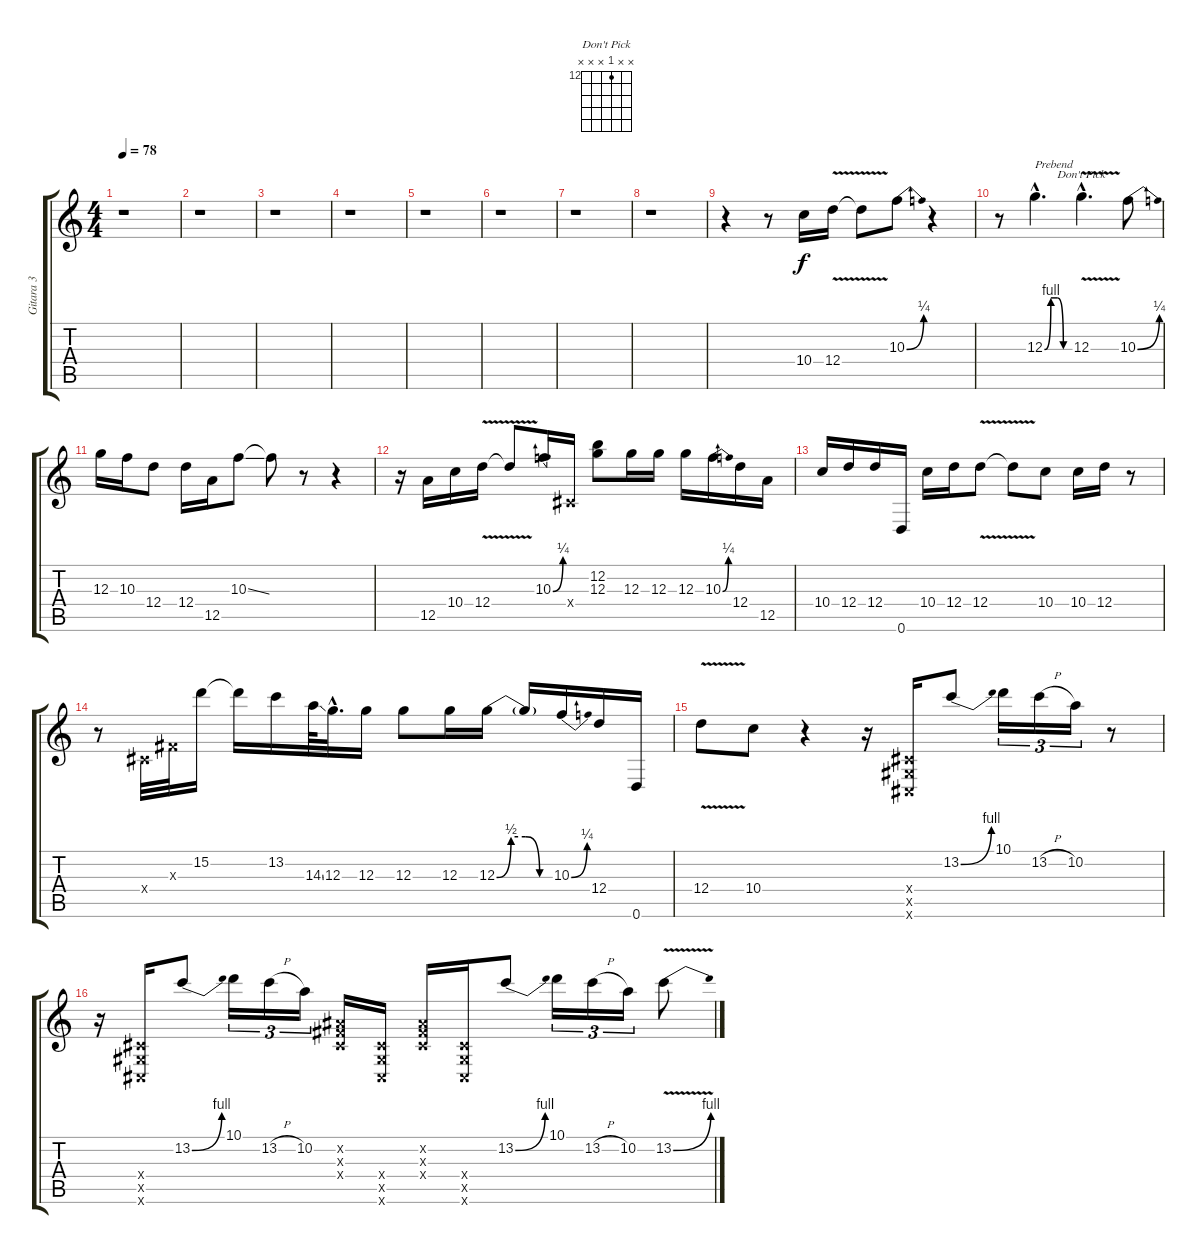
\track ("Gitara 3" "Gitara 3") {instrument overdrivenguitar}
\staff {score tabs}
\tuning (E4 B3 G3 D3 A2 D2) {hide}
\chord ("Don't Pick" x x 12 x x x) {firstfret 12}
\ts (4 4)
\tempo 78
\clef g2
\ks c
r.1{dy f} |
r.1 |
r.1 |
r.1 |
r.1 |
r.1 |
r.1 |
r.1 |
r.4 r.8 10.4.16 12.4{v}.16 12.4{t}.8 10.3{be (bend 0 0 60 1)}.8 r.4 |
r.8 12.3{be (custom 0 0 15 4 30 4 45 0 60 0) hac}.4{d txt "Prebend"} 12.3{v hac}.4{d ch "Don't Pick"} 10.3{be (bend 0 0 60 1)}.8 |
12.3.16 10.3.16 12.4.8 12.4.16 12.5.16 10.3{ss}.8 10.3{t}.8 r.8 r.4 |
r.16 12.5.16 10.4.16 12.4{v}.16 12.4{t}.8 10.3{be (bend 0 0 60 1)}.16 -1.4{x}.16 (12.2 12.3).8 12.3.16 12.3.16 12.3.16 10.3{be (bend 0 0 60 1)}.16 12.4.16 12.5.16 |
10.4.16 12.4.16 12.4.16 0.6.16 10.4.16 12.4.16 12.4{v}.8 12.4{t}.8 10.4.8 10.4.16 12.4.16 r.8 |
r.8 -1.4{x}.32 -1.3{x}.32 15.2.16 15.2{t}.16 13.2.16 14.3{ss}.64 12.3{hac}.32{d} 12.3.16 12.3.8 12.3.16 12.3{be (custom 0 0 15 2 30 2 45 0 60 0)}.16 12.3{t}.16 10.3{be (bend 0 0 60 1)}.16 12.4.16 0.6.16 |
12.4{v}.8 10.4.8 r.4 r.16 (-1.4{x} -1.5{x} -1.6{x}).16 13.2{be (bend 0 0 60 4)}.8 10.1.16{tu (3 2)} 13.2{h}.16{tu (3 2)} 10.2.16{tu (3 2)} r.8 |
r.16 (-1.4{x} -1.5{x} -1.6{x}).16 13.2{be (bend 0 0 60 4)}.8 10.1.16{tu (3 2)} 13.2{h}.16{tu (3 2)} 10.2.16{tu (3 2)} (-1.2{x} -1.3{x} -1.4{x}).16 (-1.4{x} -1.5{x} -1.6{x}).16 (-1.2{x} -1.3{x} -1.4{x}).16 (-1.4{x} -1.5{x} -1.6{x}).16 13.2{be (bend 0 0 60 4)}.8 10.1.16{tu (3 2)} 13.2{h}.16{tu (3 2)} 10.2.16{tu (3 2)} 13.2{be (bend 0 0 60 4) v}.8
